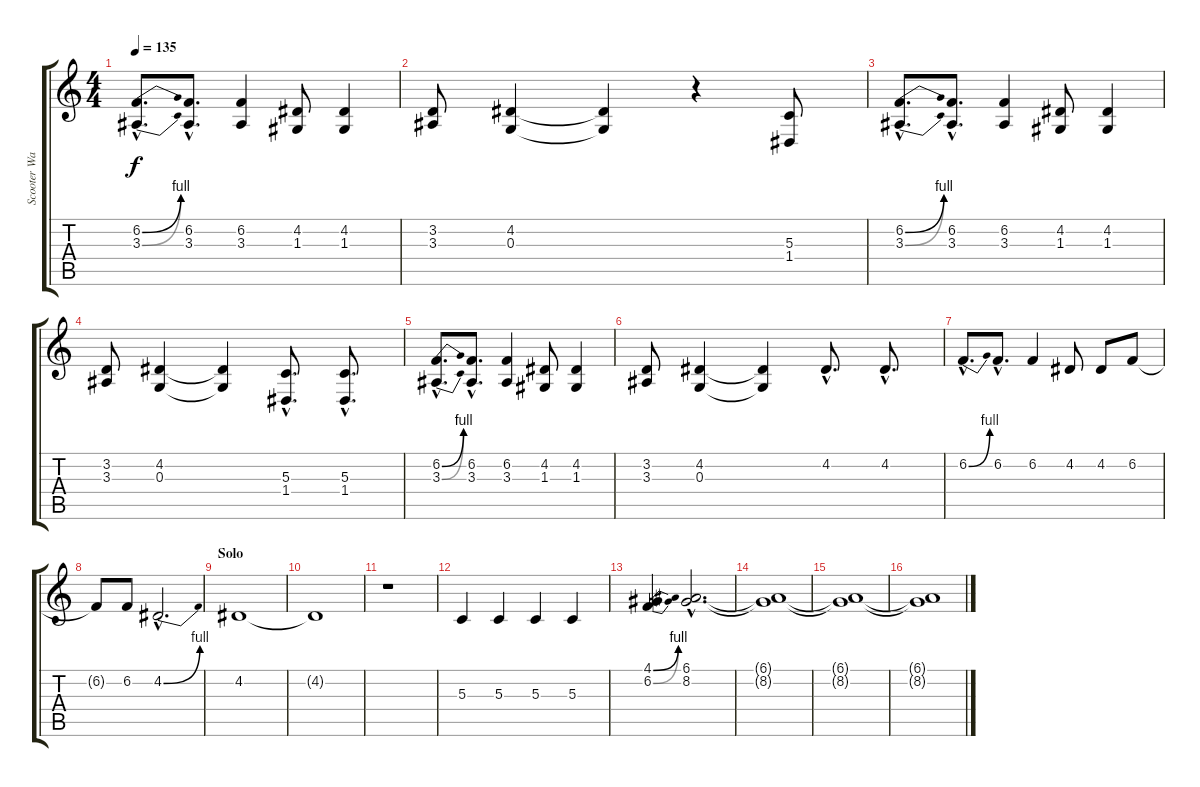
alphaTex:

\track ("Scooter Ward (Vocals)" "Scooter Wa") {instrument violin}
\staff {score tabs}
\tuning (E4 B3 G3 D3 A2 E2) {hide}
\ts (4 4)
\tempo 135
\clef g2
\ks c
(6.2{be (bend 0 0 60 4) hac} 3.3{be (bend 0 0 60 4) hac}).8{d dy f} (6.2{hac} 3.3{hac}).8{d} (6.2 3.3).4 (4.2 1.3).8 (4.2 1.3).4 |
(3.2 3.3).8 (4.2 0.3).4 (4.2{t} 0.3{t}).4 r.4 (5.3 1.4).8 |
(6.2{be (bend 0 0 60 4) hac} 3.3{be (bend 0 0 60 4) hac}).8{d} (6.2{hac} 3.3{hac}).8{d} (6.2 3.3).4 (4.2 1.3).8 (4.2 1.3).4 |
(3.2 3.3).8 (4.2 0.3).4 (4.2{t} 0.3{t}).4 (5.3{hac} 1.4{hac}).8{d} (5.3{hac} 1.4{hac}).8{d} |
(6.2{be (bend 0 0 60 4) hac} 3.3{be (bend 0 0 60 4) hac}).8{d} (6.2{hac} 3.3{hac}).8{d} (6.2 3.3).4 (4.2 1.3).8 (4.2 1.3).4 |
(3.2 3.3).8 (4.2 0.3).4 (4.2{t} 0.3{t}).4 4.2{hac}.8{d} 4.2{hac}.8{d} |
6.2{be (bend 0 0 60 4) hac}.8{d} 6.2{hac}.8{d} 6.2.4 4.2.8 4.2.8 6.2.8 |
6.2{t}.8 6.2.8 4.2{be (bend 0 0 60 4) hac}.2{d} |
\section ("" "Solo")
4.2.1 |
4.2{t}.1 |
r.1 |
5.3.4 5.3.4 5.3.4 5.3.4 |
(4.1{be (bend 0 0 60 4)} 6.2{be (bend 0 0 60 4)}).4 (6.1{hac} 8.2{hac}).2{d} |
(6.1{t} 8.2{t}).1 |
(6.1{t} 8.2{t}).1 |
(6.1{t} 8.2{t}).1
